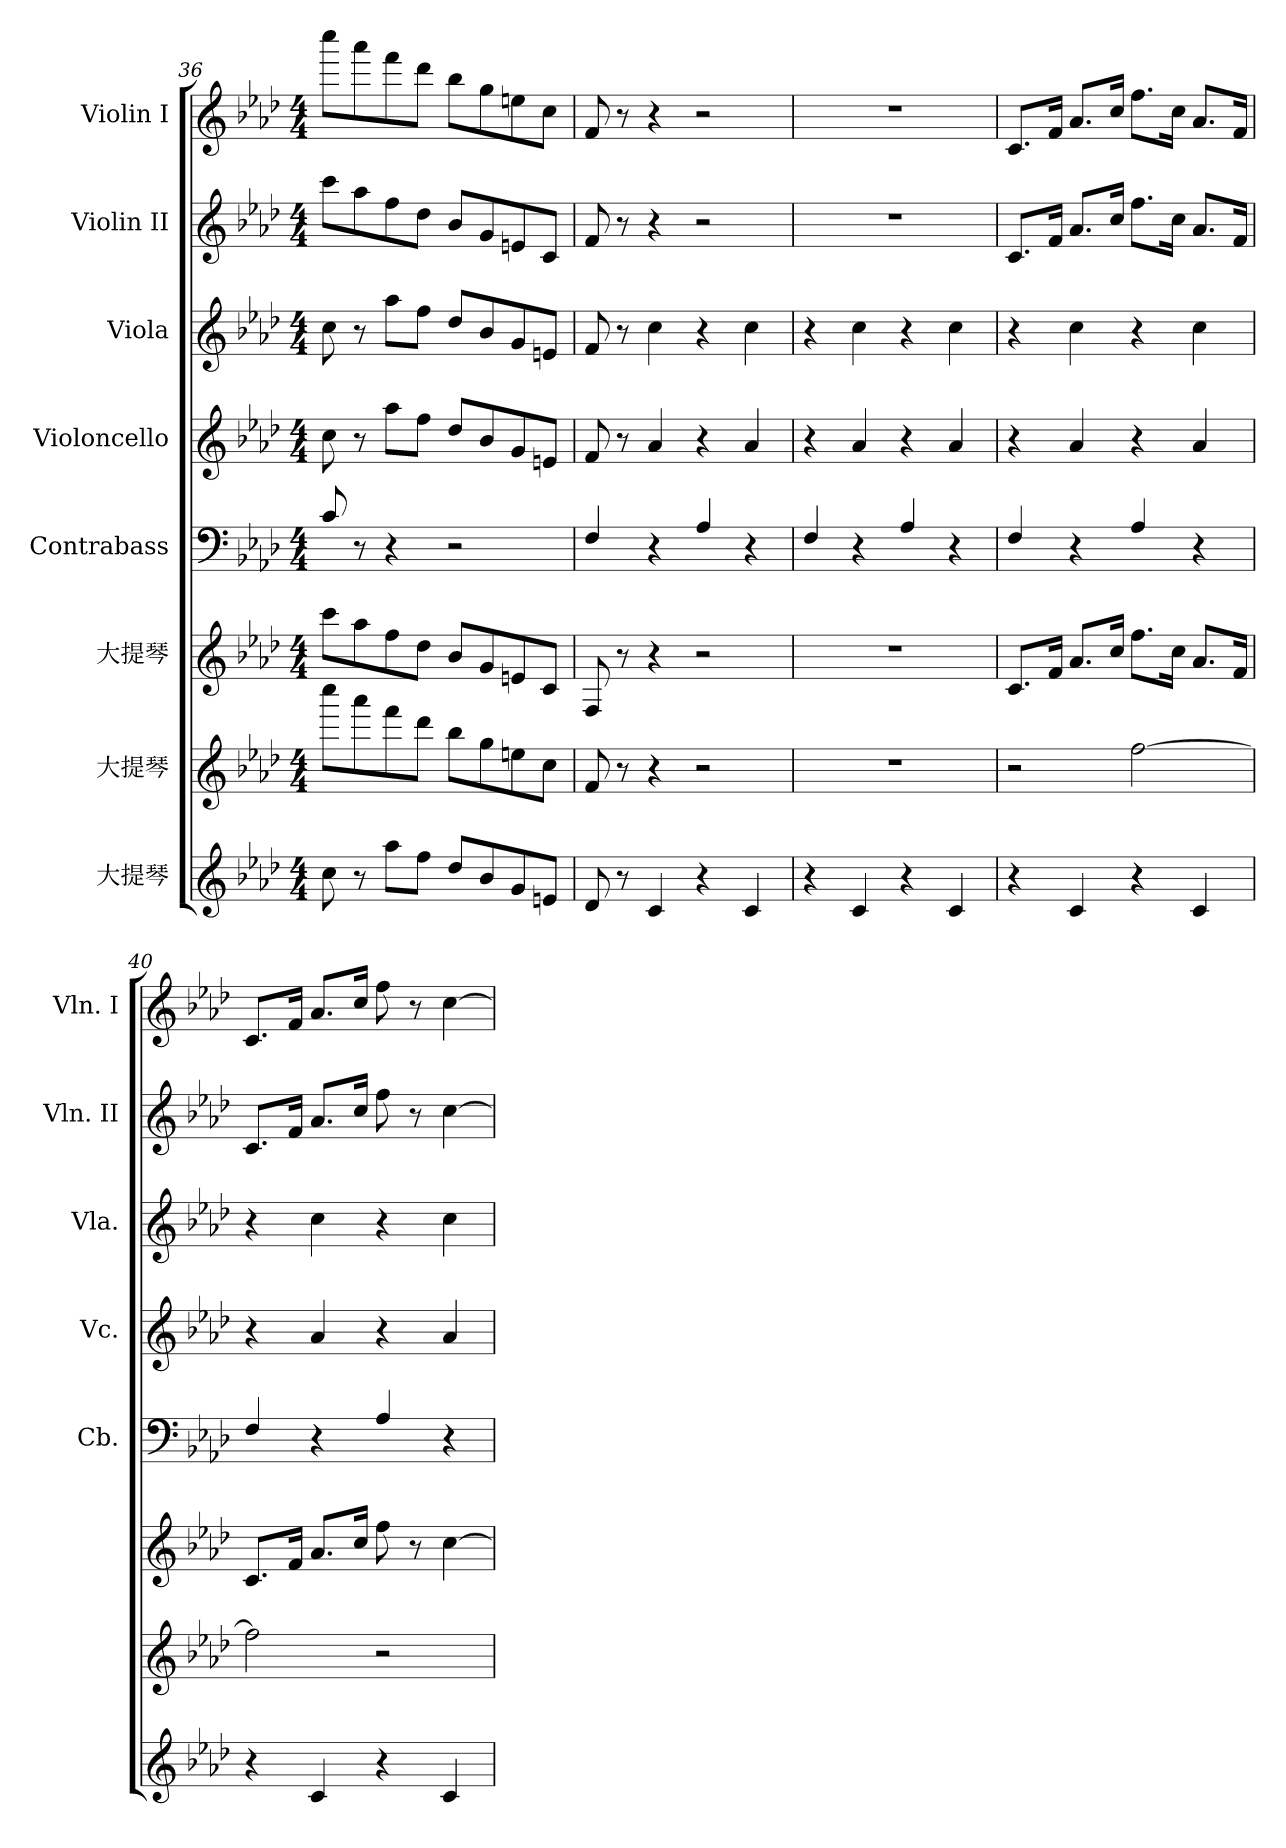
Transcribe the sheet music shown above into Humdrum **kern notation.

**kern	**kern	**kern	**kern	**kern	**kern	**kern	**kern
*part8	*part7	*part6	*part5	*part4	*part3	*part2	*part1
*staff8	*staff7	*staff6	*staff5	*staff4	*staff3	*staff2	*staff1
*I"大提琴	*I"大提琴	*I"大提琴	*I"Contrabass	*I"Violoncello	*I"Viola	*I"Violin II	*I"Violin I
*	*	*	*I'Cb.	*I'Vc.	*I'Vla.	*I'Vln. II	*I'Vln. I
!!LO:PB:g=z
*clefG2	*clefG2	*clefG2	*clefF4	*clefG2	*clefG2	*clefG2	*clefG2
*	*	*	*ITrd7c12	*	*	*	*
*k[b-e-a-d-]	*k[b-e-a-d-]	*k[b-e-a-d-]	*k[b-e-a-d-]	*k[b-e-a-d-]	*k[b-e-a-d-]	*k[b-e-a-d-]	*k[b-e-a-d-]
*M4/4	*M4/4	*M4/4	*M4/4	*M4/4	*M4/4	*M4/4	*M4/4
=36	=36	=36	=36	=36	=36	=36	=36
8cc\	8cccc\L	8ccc\L	8C/	8cc\	8cc\	8ccc\L	8cccc\L
8r	8aaa-\	8aa-\	8r	8r	8r	8aa-\	8aaa-\
8aa-\L	8fff\	8ff\	4r	8aa-\L	8aa-\L	8ff\	8fff\
8ff\J	8ddd-\J	8dd-\J	.	8ff\J	8ff\J	8dd-\J	8ddd-\J
8dd-/L	8bb-\L	8b-/L	2r	8dd-/L	8dd-/L	8b-/L	8bb-\L
8b-/	8gg\	8g/	.	8b-/	8b-/	8g/	8gg\
8g/	8een\	8en/	.	8g/	8g/	8en/	8een\
8en/J	8cc\J	8c/J	.	8en/J	8en/J	8c/J	8cc\J
=37	=37	=37	=37	=37	=37	=37	=37
8d-/	8f/	8F/	4FF/	8f/	8f/	8f/	8f/
8r	8r	8r	.	8r	8r	8r	8r
4c/	4r	4r	4r	4a-/	4cc\	4r	4r
4r	2r	2r	4AA-/	4r	4r	2r	2r
4c/	.	.	4r	4a-/	4cc\	.	.
=38	=38	=38	=38	=38	=38	=38	=38
4r	1r	1r	4FF/	4r	4r	1r	1r
4c/	.	.	4r	4a-/	4cc\	.	.
4r	.	.	4AA-/	4r	4r	.	.
4c/	.	.	4r	4a-/	4cc\	.	.
=39	=39	=39	=39	=39	=39	=39	=39
4r	2r	8.c/L	4FF/	4r	4r	8.c/L	8.c/L
.	.	16f/Jk	.	.	.	16f/Jk	16f/Jk
4c/	.	8.a-/L	4r	4a-/	4cc\	8.a-/L	8.a-/L
.	.	16cc/Jk	.	.	.	16cc/Jk	16cc/Jk
4r	[2ff\	8.ff\L	4AA-/	4r	4r	8.ff\L	8.ff\L
.	.	16cc\Jk	.	.	.	16cc\Jk	16cc\Jk
4c/	.	8.a-/L	4r	4a-/	4cc\	8.a-/L	8.a-/L
.	.	16f/Jk	.	.	.	16f/Jk	16f/Jk
=40	=40	=40	=40	=40	=40	=40	=40
4r	2ff\]	8.c/L	4FF/	4r	4r	8.c/L	8.c/L
.	.	16f/Jk	.	.	.	16f/Jk	16f/Jk
4c/	.	8.a-/L	4r	4a-/	4cc\	8.a-/L	8.a-/L
.	.	16cc/Jk	.	.	.	16cc/Jk	16cc/Jk
4r	2r	8ff\	4AA-/	4r	4r	8ff\	8ff\
.	.	8r	.	.	.	8r	8r
4c/	.	[4cc\	4r	4a-/	4cc\	[4cc\	[4cc\
=	=	=	=	=	=	=	=
*-	*-	*-	*-	*-	*-	*-	*-
